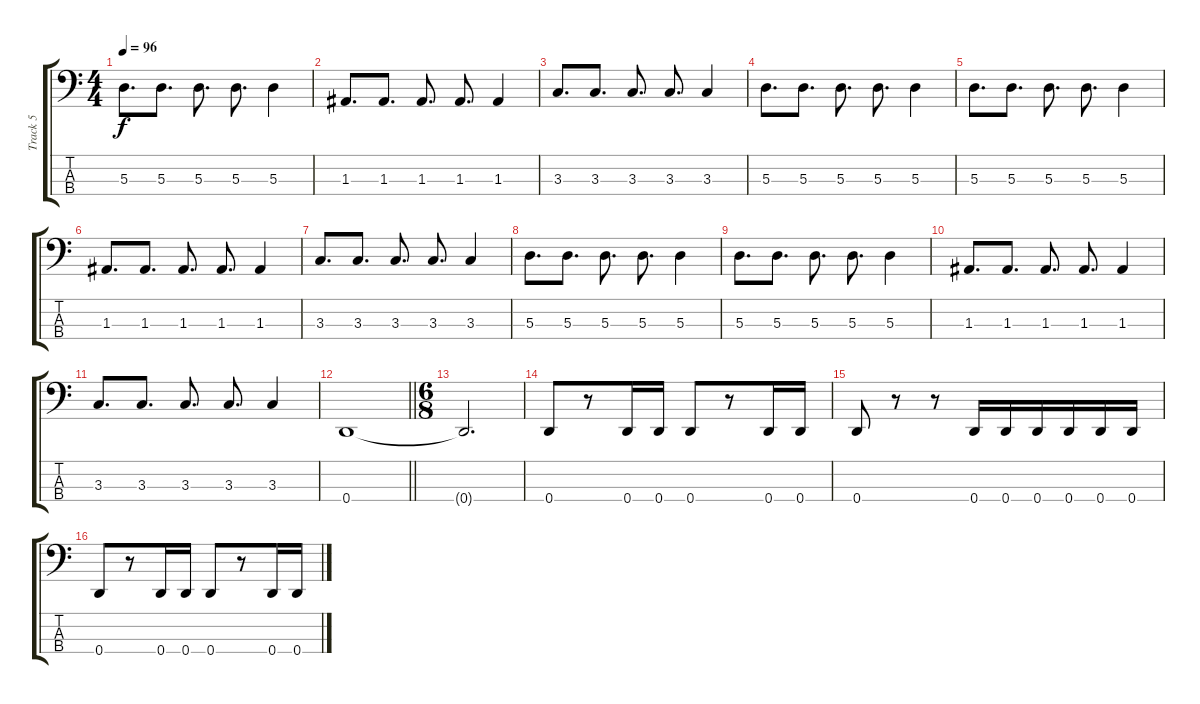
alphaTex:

\track ("Track 5" "Track 5") {instrument slapbass1}
\staff {score tabs}
\tuning (G2 D2 A1 D1) {hide}
\ts (4 4)
\tempo 96
\clef f4
\ks c
5.3.8{d dy f} 5.3.8{d} 5.3.8{d} 5.3.8{d} 5.3.4 |
1.3.8{d} 1.3.8{d} 1.3.8{d} 1.3.8{d} 1.3.4 |
3.3.8{d} 3.3.8{d} 3.3.8{d} 3.3.8{d} 3.3.4 |
5.3.8{d} 5.3.8{d} 5.3.8{d} 5.3.8{d} 5.3.4 |
5.3.8{d} 5.3.8{d} 5.3.8{d} 5.3.8{d} 5.3.4 |
1.3.8{d} 1.3.8{d} 1.3.8{d} 1.3.8{d} 1.3.4 |
3.3.8{d} 3.3.8{d} 3.3.8{d} 3.3.8{d} 3.3.4 |
5.3.8{d} 5.3.8{d} 5.3.8{d} 5.3.8{d} 5.3.4 |
5.3.8{d} 5.3.8{d} 5.3.8{d} 5.3.8{d} 5.3.4 |
1.3.8{d} 1.3.8{d} 1.3.8{d} 1.3.8{d} 1.3.4 |
3.3.8{d} 3.3.8{d} 3.3.8{d} 3.3.8{d} 3.3.4 |
\barLineRight lightlight
0.4.1 |
\ts (6 8)
0.4{t}.2{d} |
0.4.8 r.8 0.4.16 0.4.16 0.4.8 r.8 0.4.16 0.4.16 |
0.4.8 r.8 r.8 0.4.16 0.4.16 0.4.16 0.4.16 0.4.16 0.4.16 |
0.4.8 r.8 0.4.16 0.4.16 0.4.8 r.8 0.4.16 0.4.16
